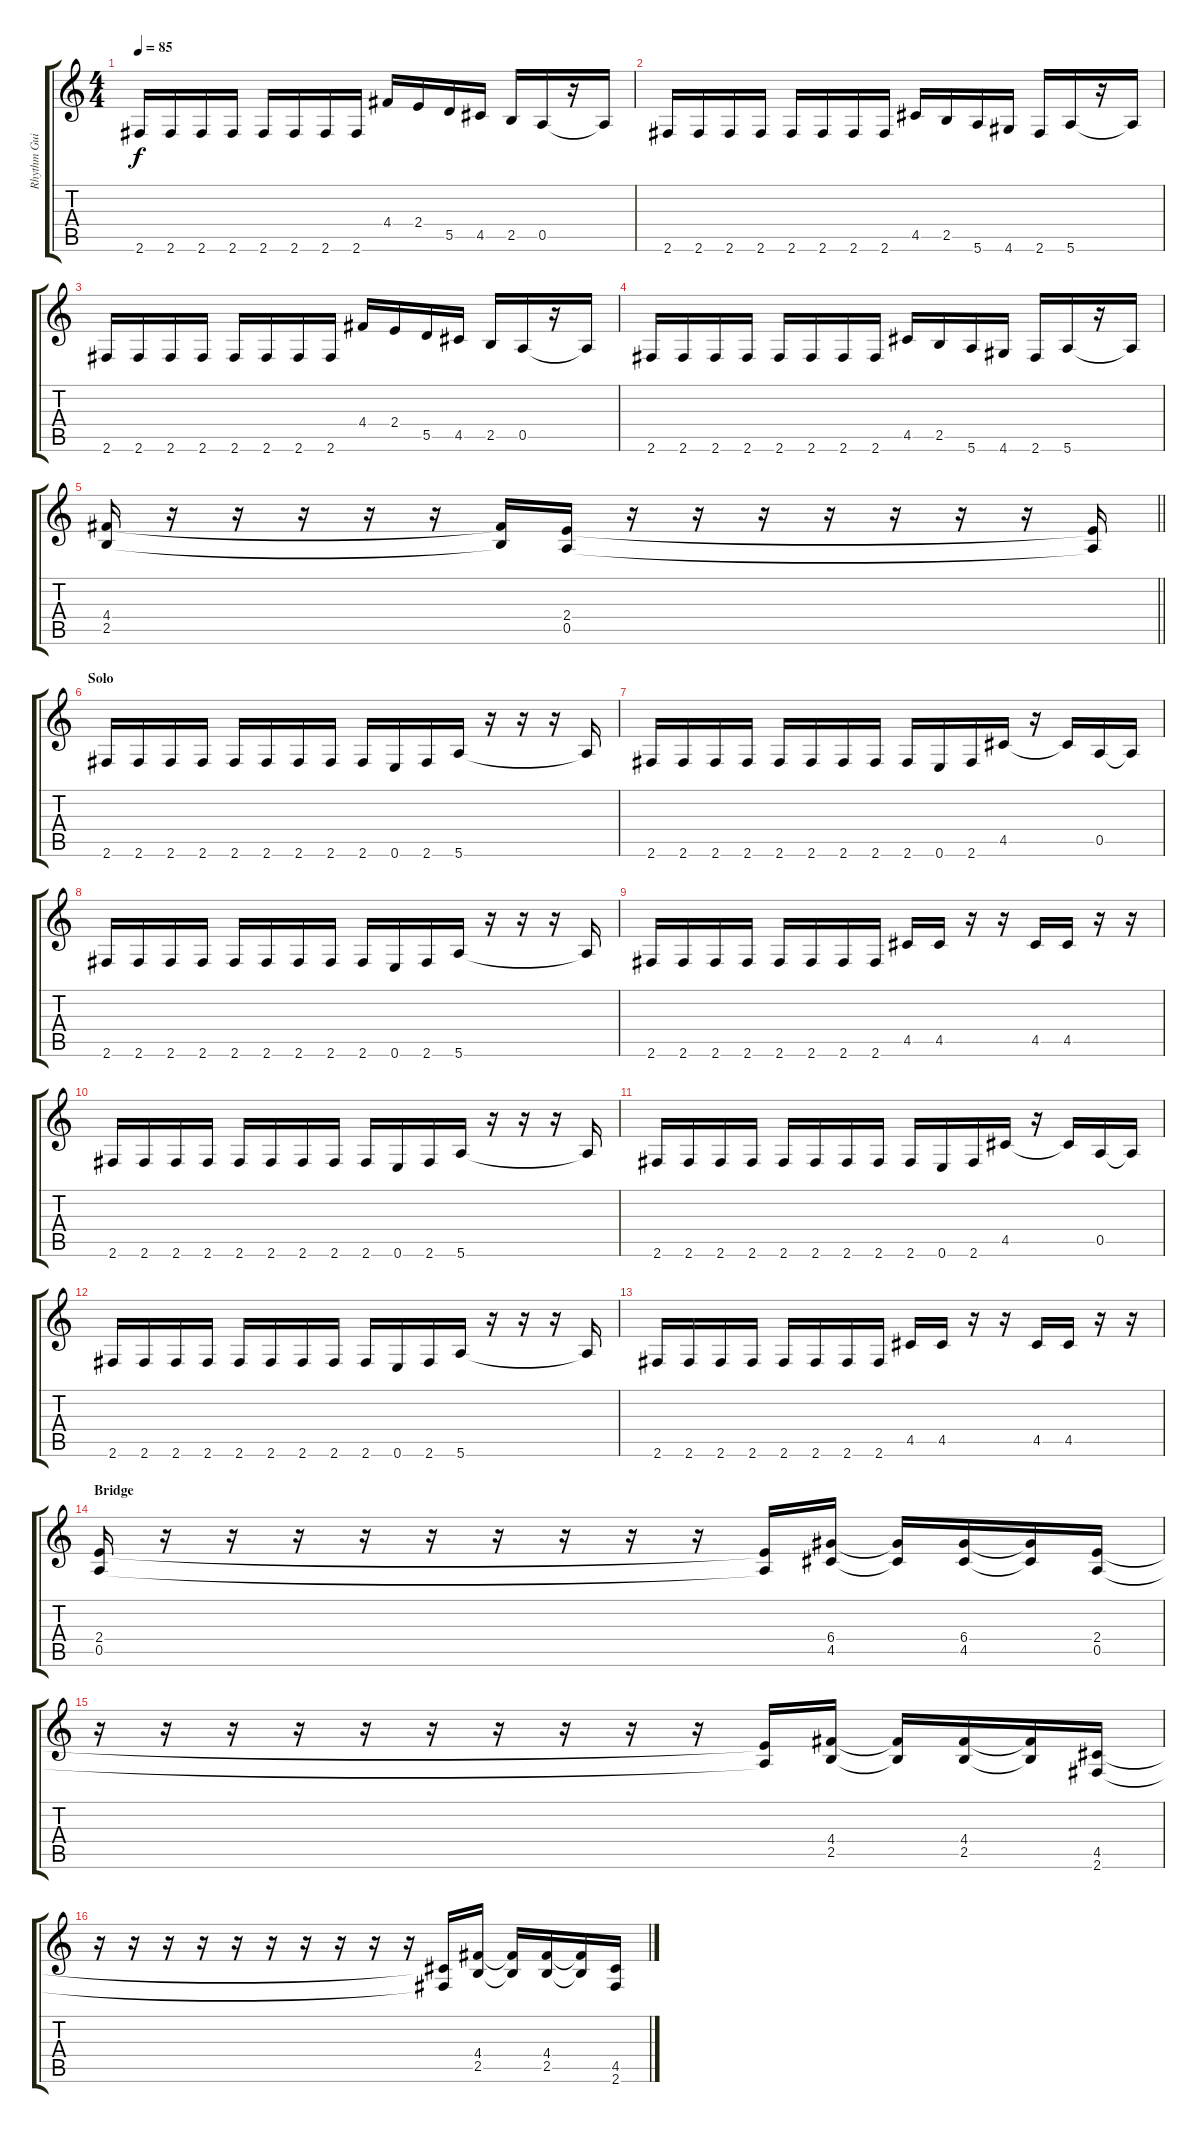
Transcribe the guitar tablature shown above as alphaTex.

\track ("Rhythm Guitar" "Rhythm Gui") {instrument distortionguitar}
\staff {score tabs}
\tuning (E4 B3 G3 D3 A2 E2) {hide}
\ts (4 4)
\tempo 85
\clef g2
\ks c
2.6.16{dy f} 2.6.16 2.6.16 2.6.16 2.6.16 2.6.16 2.6.16 2.6.16 4.4.16 2.4.16 5.5.16 4.5.16 2.5.16 0.5.16 r.16 0.5{t}.16 |
2.6.16 2.6.16 2.6.16 2.6.16 2.6.16 2.6.16 2.6.16 2.6.16 4.5.16 2.5.16 5.6.16 4.6.16 2.6.16 5.6.16 r.16 5.6{t}.16 |
2.6.16 2.6.16 2.6.16 2.6.16 2.6.16 2.6.16 2.6.16 2.6.16 4.4.16 2.4.16 5.5.16 4.5.16 2.5.16 0.5.16 r.16 0.5{t}.16 |
2.6.16 2.6.16 2.6.16 2.6.16 2.6.16 2.6.16 2.6.16 2.6.16 4.5.16 2.5.16 5.6.16 4.6.16 2.6.16 5.6.16 r.16 5.6{t}.16 |
\barLineRight lightlight
(4.4 2.5).16 r.16 r.16 r.16 r.16 r.16 (4.4{t} 2.5{t}).16 (2.4 0.5).16 r.16 r.16 r.16 r.16 r.16 r.16 r.16 (2.4{t} 0.5{t}).16 |
\section ("" "Solo")
2.6.16 2.6.16 2.6.16 2.6.16 2.6.16 2.6.16 2.6.16 2.6.16 2.6.16 0.6.16 2.6.16 5.6.16 r.16 r.16 r.16 5.6{t}.16 |
2.6.16 2.6.16 2.6.16 2.6.16 2.6.16 2.6.16 2.6.16 2.6.16 2.6.16 0.6.16 2.6.16 4.5.16 r.16 4.5{t}.16 0.5.16 0.5{t}.16 |
2.6.16 2.6.16 2.6.16 2.6.16 2.6.16 2.6.16 2.6.16 2.6.16 2.6.16 0.6.16 2.6.16 5.6.16 r.16 r.16 r.16 5.6{t}.16 |
2.6.16 2.6.16 2.6.16 2.6.16 2.6.16 2.6.16 2.6.16 2.6.16 4.5.16 4.5.16 r.16 r.16 4.5.16 4.5.16 r.16 r.16 |
2.6.16 2.6.16 2.6.16 2.6.16 2.6.16 2.6.16 2.6.16 2.6.16 2.6.16 0.6.16 2.6.16 5.6.16 r.16 r.16 r.16 5.6{t}.16 |
2.6.16 2.6.16 2.6.16 2.6.16 2.6.16 2.6.16 2.6.16 2.6.16 2.6.16 0.6.16 2.6.16 4.5.16 r.16 4.5{t}.16 0.5.16 0.5{t}.16 |
2.6.16 2.6.16 2.6.16 2.6.16 2.6.16 2.6.16 2.6.16 2.6.16 2.6.16 0.6.16 2.6.16 5.6.16 r.16 r.16 r.16 5.6{t}.16 |
2.6.16 2.6.16 2.6.16 2.6.16 2.6.16 2.6.16 2.6.16 2.6.16 4.5.16 4.5.16 r.16 r.16 4.5.16 4.5.16 r.16 r.16 |
\section ("" "Bridge")
(2.4 0.5).16 r.16 r.16 r.16 r.16 r.16 r.16 r.16 r.16 r.16 (2.4{t} 0.5{t}).16 (6.4 4.5).16 (6.4{t} 4.5{t}).16 (6.4 4.5).16 (6.4{t} 4.5{t}).16 (2.4 0.5).16 |
r.16 r.16 r.16 r.16 r.16 r.16 r.16 r.16 r.16 r.16 (2.4{t} 0.5{t}).16 (4.4 2.5).16 (4.4{t} 2.5{t}).16 (4.4 2.5).16 (4.4{t} 2.5{t}).16 (4.5 2.6).16 |
r.16 r.16 r.16 r.16 r.16 r.16 r.16 r.16 r.16 r.16 (4.5{t} 2.6{t}).16 (4.4 2.5).16 (4.4{t} 2.5{t}).16 (4.4 2.5).16 (4.4{t} 2.5{t}).16 (4.5 2.6).16
